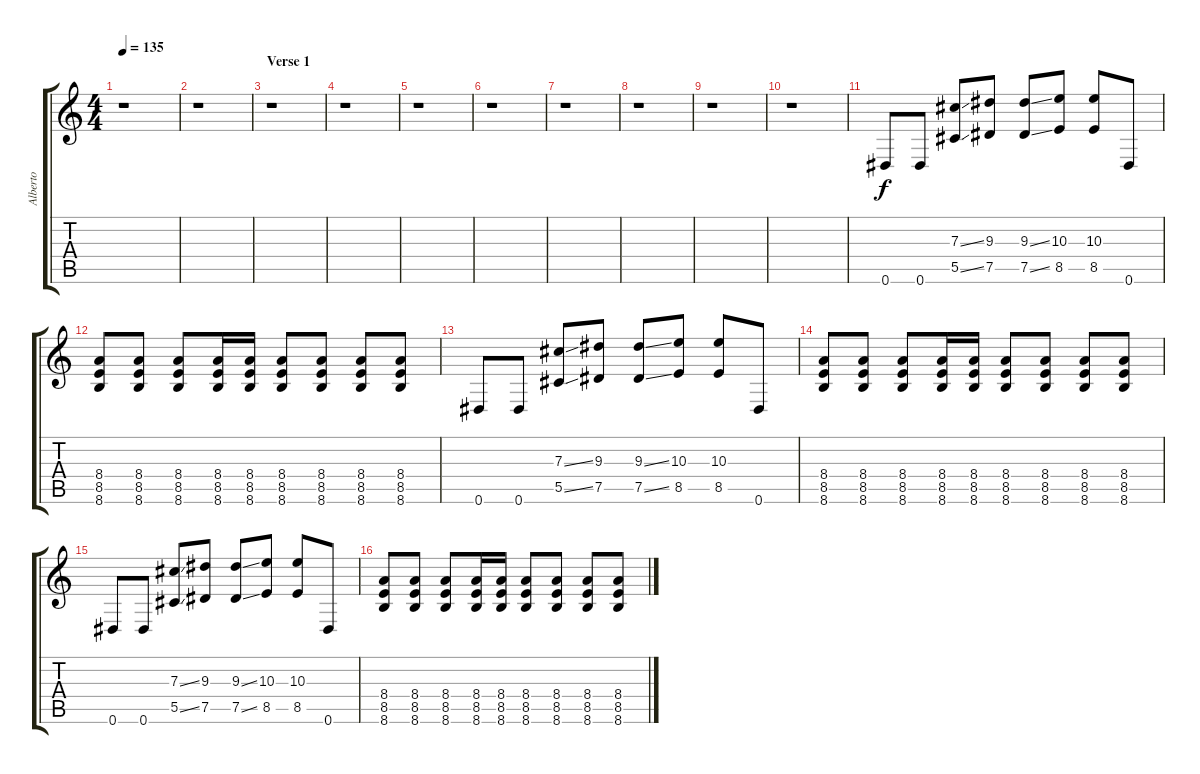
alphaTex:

\track ("Alberto" "Alberto") {instrument electricguitarclean}
\staff {score tabs}
\tuning (Eb4 Bb3 Gb3 Db3 Ab2 Eb2) {hide}
\ts (4 4)
\tempo 135
\clef g2
\ks c
r.1{dy f instrument electricguitarclean} |
r.1 |
\section ("" "Verse 1")
r.1 |
r.1 |
r.1 |
r.1 |
r.1 |
r.1 |
r.1 |
r.1 |
0.6.8 0.6.8 (7.3{ss} 5.5{ss}).8 (9.3 7.5).8 (9.3{ss} 7.5{ss}).8 (10.3 8.5).8 (10.3 8.5).8 0.6.8 |
(8.4 8.5 8.6).8 (8.4 8.5 8.6).8 (8.4 8.5 8.6).8 (8.4 8.5 8.6).16 (8.4 8.5 8.6).16 (8.4 8.5 8.6).8 (8.4 8.5 8.6).8 (8.4 8.5 8.6).8 (8.4 8.5 8.6).8 |
0.6.8 0.6.8 (7.3{ss} 5.5{ss}).8 (9.3 7.5).8 (9.3{ss} 7.5{ss}).8 (10.3 8.5).8 (10.3 8.5).8 0.6.8 |
(8.4 8.5 8.6).8 (8.4 8.5 8.6).8 (8.4 8.5 8.6).8 (8.4 8.5 8.6).16 (8.4 8.5 8.6).16 (8.4 8.5 8.6).8 (8.4 8.5 8.6).8 (8.4 8.5 8.6).8 (8.4 8.5 8.6).8 |
0.6.8 0.6.8 (7.3{ss} 5.5{ss}).8 (9.3 7.5).8 (9.3{ss} 7.5{ss}).8 (10.3 8.5).8 (10.3 8.5).8 0.6.8 |
(8.4 8.5 8.6).8 (8.4 8.5 8.6).8 (8.4 8.5 8.6).8 (8.4 8.5 8.6).16 (8.4 8.5 8.6).16 (8.4 8.5 8.6).8 (8.4 8.5 8.6).8 (8.4 8.5 8.6).8 (8.4 8.5 8.6).8
